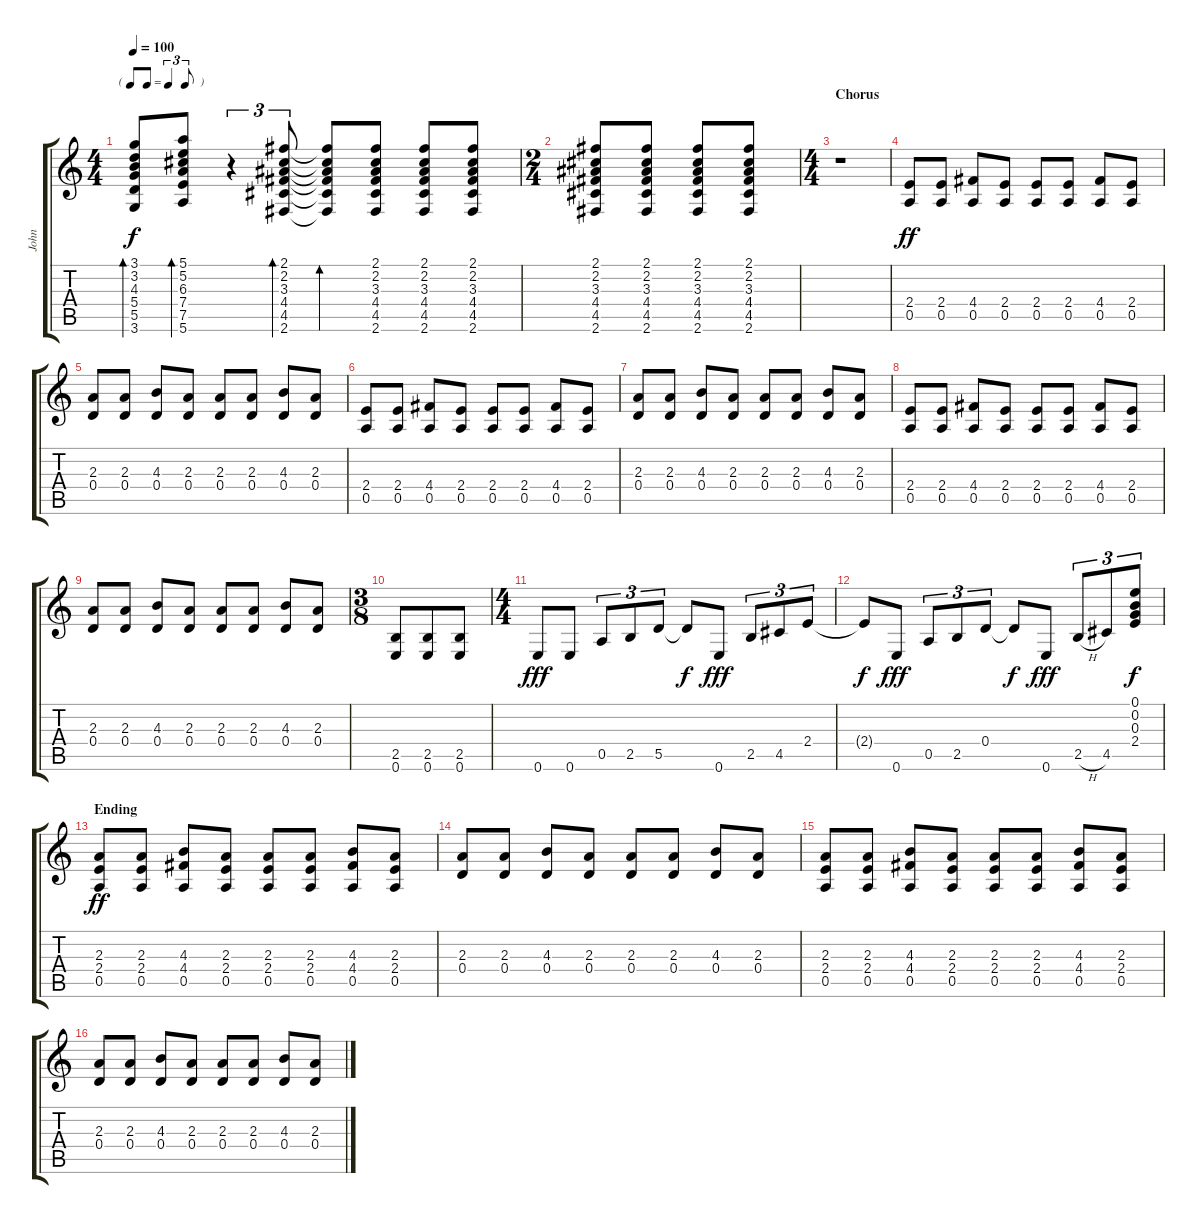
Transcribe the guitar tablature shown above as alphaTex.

\track ("John" "John") {instrument acousticguitarnylon}
\staff {score tabs}
\tuning (E4 B3 G3 D3 A2 E2) {hide}
\ts (4 4)
\tf triplet8th
\tempo 100
\clef g2
\ks c
(3.1 3.2 4.3 5.4 5.5 3.6).8{bd 60 dy f} (5.1 5.2 6.3 7.4 7.5 5.6).8{bd 60} r.4{tu (3 2)} (2.1 2.2 3.3 4.4 4.5 2.6).8{tu (3 2) bd 60} (2.1{t} 2.2{t} 3.3{t} 4.4{t} 4.5{t} 2.6{t}).8{bd 60} (2.1 2.2 3.3 4.4 4.5 2.6).8{volume 12} (2.1 2.2 3.3 4.4 4.5 2.6).8 (2.1 2.2 3.3 4.4 4.5 2.6).8 |
\ts (2 4)
(2.1 2.2 3.3 4.4 4.5 2.6).8 (2.1 2.2 3.3 4.4 4.5 2.6).8 (2.1 2.2 3.3 4.4 4.5 2.6).8 (2.1 2.2 3.3 4.4 4.5 2.6).8 |
\ts (4 4)
\section ("" "Chorus")
r.1 |
(2.4 0.5).8{dy ff} (2.4 0.5).8 (4.4 0.5).8 (2.4 0.5).8 (2.4 0.5).8 (2.4 0.5).8 (4.4 0.5).8 (2.4 0.5).8 |
(2.3 0.4).8 (2.3 0.4).8 (4.3 0.4).8 (2.3 0.4).8 (2.3 0.4).8 (2.3 0.4).8 (4.3 0.4).8 (2.3 0.4).8 |
(2.4 0.5).8 (2.4 0.5).8 (4.4 0.5).8 (2.4 0.5).8 (2.4 0.5).8 (2.4 0.5).8 (4.4 0.5).8 (2.4 0.5).8 |
(2.3 0.4).8 (2.3 0.4).8 (4.3 0.4).8 (2.3 0.4).8 (2.3 0.4).8 (2.3 0.4).8 (4.3 0.4).8 (2.3 0.4).8 |
(2.4 0.5).8 (2.4 0.5).8 (4.4 0.5).8 (2.4 0.5).8 (2.4 0.5).8 (2.4 0.5).8 (4.4 0.5).8 (2.4 0.5).8 |
(2.3 0.4).8 (2.3 0.4).8 (4.3 0.4).8 (2.3 0.4).8 (2.3 0.4).8 (2.3 0.4).8 (4.3 0.4).8 (2.3 0.4).8 |
\ts (3 8)
(2.5 0.6).8 (2.5 0.6).8 (2.5 0.6).8 |
\ts (4 4)
0.6.8{dy fff} 0.6.8 0.5.8{tu (3 2)} 2.5.8{tu (3 2)} 5.5.8{tu (3 2)} 5.5{t}.8{dy f} 0.6.8{dy fff} 2.5.8{tu (3 2)} 4.5.8{tu (3 2)} 2.4.8{tu (3 2)} |
2.4{t}.8{dy f} 0.6.8{dy fff} 0.5.8{tu (3 2)} 2.5.8{tu (3 2)} 0.4.8{tu (3 2)} 0.4{t}.8{dy f} 0.6.8{dy fff} 2.5{h}.8{tu (3 2)} 4.5.8{tu (3 2)} (0.1 0.2 0.3 2.4).8{tu (3 2) dy f volume 11} |
\section ("" "Ending")
(2.3 2.4 0.5).8{dy ff} (2.3 2.4 0.5).8 (4.3 4.4 0.5).8 (2.3 2.4 0.5).8 (2.3 2.4 0.5).8 (2.3 2.4 0.5).8 (4.3 4.4 0.5).8 (2.3 2.4 0.5).8 |
(2.3 0.4).8 (2.3 0.4).8 (4.3 0.4).8 (2.3 0.4).8 (2.3 0.4).8 (2.3 0.4).8 (4.3 0.4).8 (2.3 0.4).8 |
(2.3 2.4 0.5).8 (2.3 2.4 0.5).8 (4.3 4.4 0.5).8 (2.3 2.4 0.5).8 (2.3 2.4 0.5).8 (2.3 2.4 0.5).8 (4.3 4.4 0.5).8 (2.3 2.4 0.5).8 |
(2.3 0.4).8 (2.3 0.4).8 (4.3 0.4).8 (2.3 0.4).8 (2.3 0.4).8 (2.3 0.4).8 (4.3 0.4).8 (2.3 0.4).8
